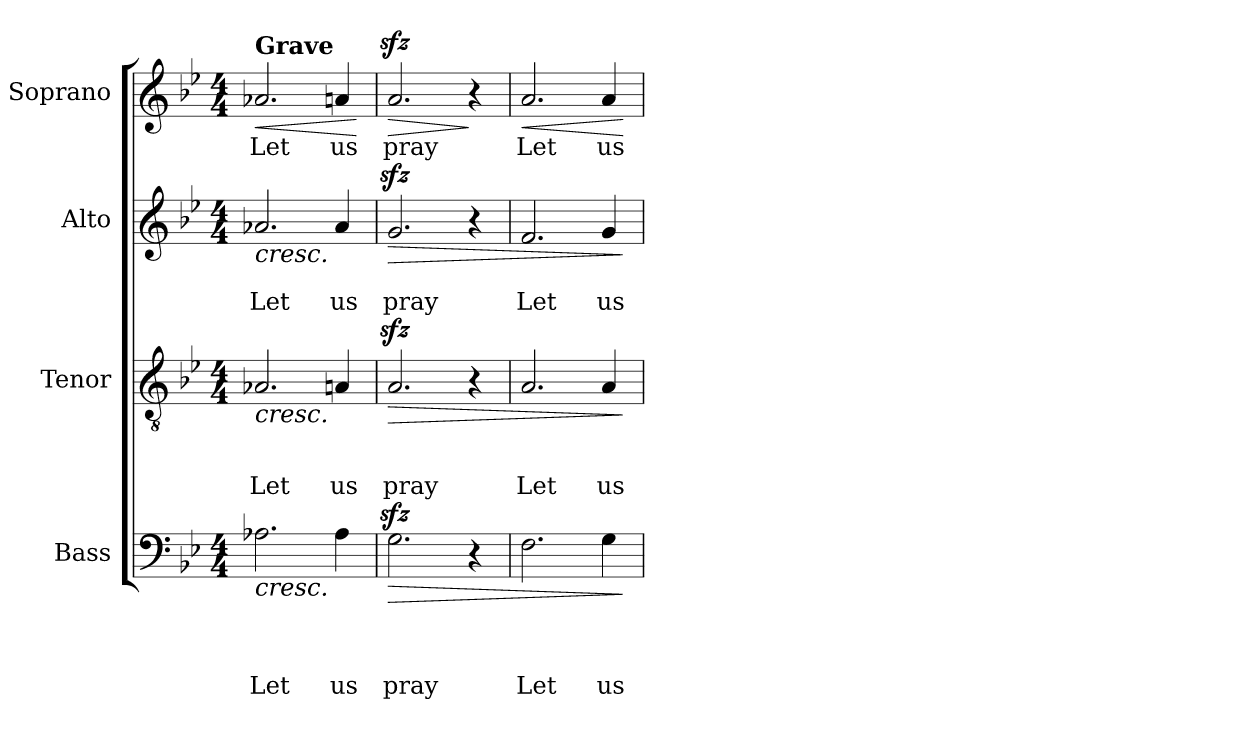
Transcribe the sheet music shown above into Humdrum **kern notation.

**kern	**text	**text	**text	**text	**dynam	**kern	**text	**text	**text	**dynam	**kern	**text	**text	**dynam	**kern	**text	**dynam
*part4	*part4	*part4	*part4	*part4	*part4	*part3	*part3	*part3	*part3	*part3	*part2	*part2	*part2	*part2	*part1	*part1	*part1
*staff4	*staff4	*staff4	*staff4	*staff4	*staff4	*staff3	*staff3	*staff3	*staff3	*staff3	*staff2	*staff2	*staff2	*staff2	*staff1	*staff1	*staff1
*I"Bass	*	*	*	*	*	*I"Tenor	*	*	*	*	*I"Alto	*	*	*	*I"Soprano	*	*
*clefF4	*	*	*	*	*	*clefGv2	*	*	*	*	*clefG2	*	*	*	*clefG2	*	*
*k[b-e-]	*	*	*	*	*	*k[b-e-]	*	*	*	*	*k[b-e-]	*	*	*	*k[b-e-]	*	*
*B-:	*	*	*	*	*	*B-:	*	*	*	*	*B-:	*	*	*	*B-:	*	*
*M4/4	*	*	*	*	*	*M4/4	*	*	*	*	*M4/4	*	*	*	*M4/4	*	*
=1	=1	=1	=1	=1	=1	=1	=1	=1	=1	=1	=1	=1	=1	=1	=1	=1	=1
!	!	!	!	!	!	!	!	!	!	!	!	!	!	!	!LO:TX:a:B:t=Grave	!	!
!	!	!	!	!LO:LY:b	!LO:HP:b	!	!	!	!LO:LY:b	!LO:HP:b	!	!	!LO:LY:b	!LO:HP:b	!	!LO:LY:b	!LO:HP:b
2.A-X\	.	.	.	Let	<	2.A-X/	.	.	Let	<	2.a-X/	.	Let	<	2.a-X/	Let	<
!	!	!	!	!LO:LY:b	!	!	!	!	!LO:LY:b	!	!	!	!LO:LY:b	!	!	!LO:LY:b	!
4A-\	.	.	.	us	.	4An/	.	.	us	.	4a-/	.	us	.	4an/	us	.
.	.	.	.	.	.	.	.	.	.	.	.	.	.	.	.	.	[
=2	=2	=2	=2	=2	=2	=2	=2	=2	=2	=2	=2	=2	=2	=2	=2	=2	=2
!	!	!	!	!LO:LY:b	!LO:HP:b	!	!	!	!LO:LY:b	!LO:HP:b	!	!	!LO:LY:b	!LO:HP:b	!	!LO:LY:b	!LO:HP:b
2.Gzz>\	.	.	.	pray	>	2.Azz>/	.	.	pray	>	2.gzz>/	.	pray	>	2.azz>/	pray	>
4r	.	.	.	.	[	4r	.	.	.	[	4r	.	.	[	4r	.	]
=3	=3	=3	=3	=3	=3	=3	=3	=3	=3	=3	=3	=3	=3	=3	=3	=3	=3
!	!	!	!	!LO:LY:b	!	!	!	!	!LO:LY:b	!	!	!	!LO:LY:b	!	!	!LO:LY:b	!LO:HP:b
2.F\	.	.	.	Let	.	2.A/	.	.	Let	.	2.f/	.	Let	.	2.a/	Let	<
!	!	!	!	!LO:LY:b	!	!	!	!	!LO:LY:b	!	!	!	!LO:LY:b	!	!	!LO:LY:b	!
4G\	.	.	.	us	.	4A/	.	.	us	.	4g/	.	us	.	4a/	us	.
.	.	.	.	.	]	.	.	.	.	]	.	.	.	]	.	.	[
=	=	=	=	=	=	=	=	=	=	=	=	=	=	=	=	=	=
*-	*-	*-	*-	*-	*-	*-	*-	*-	*-	*-	*-	*-	*-	*-	*-	*-	*-
